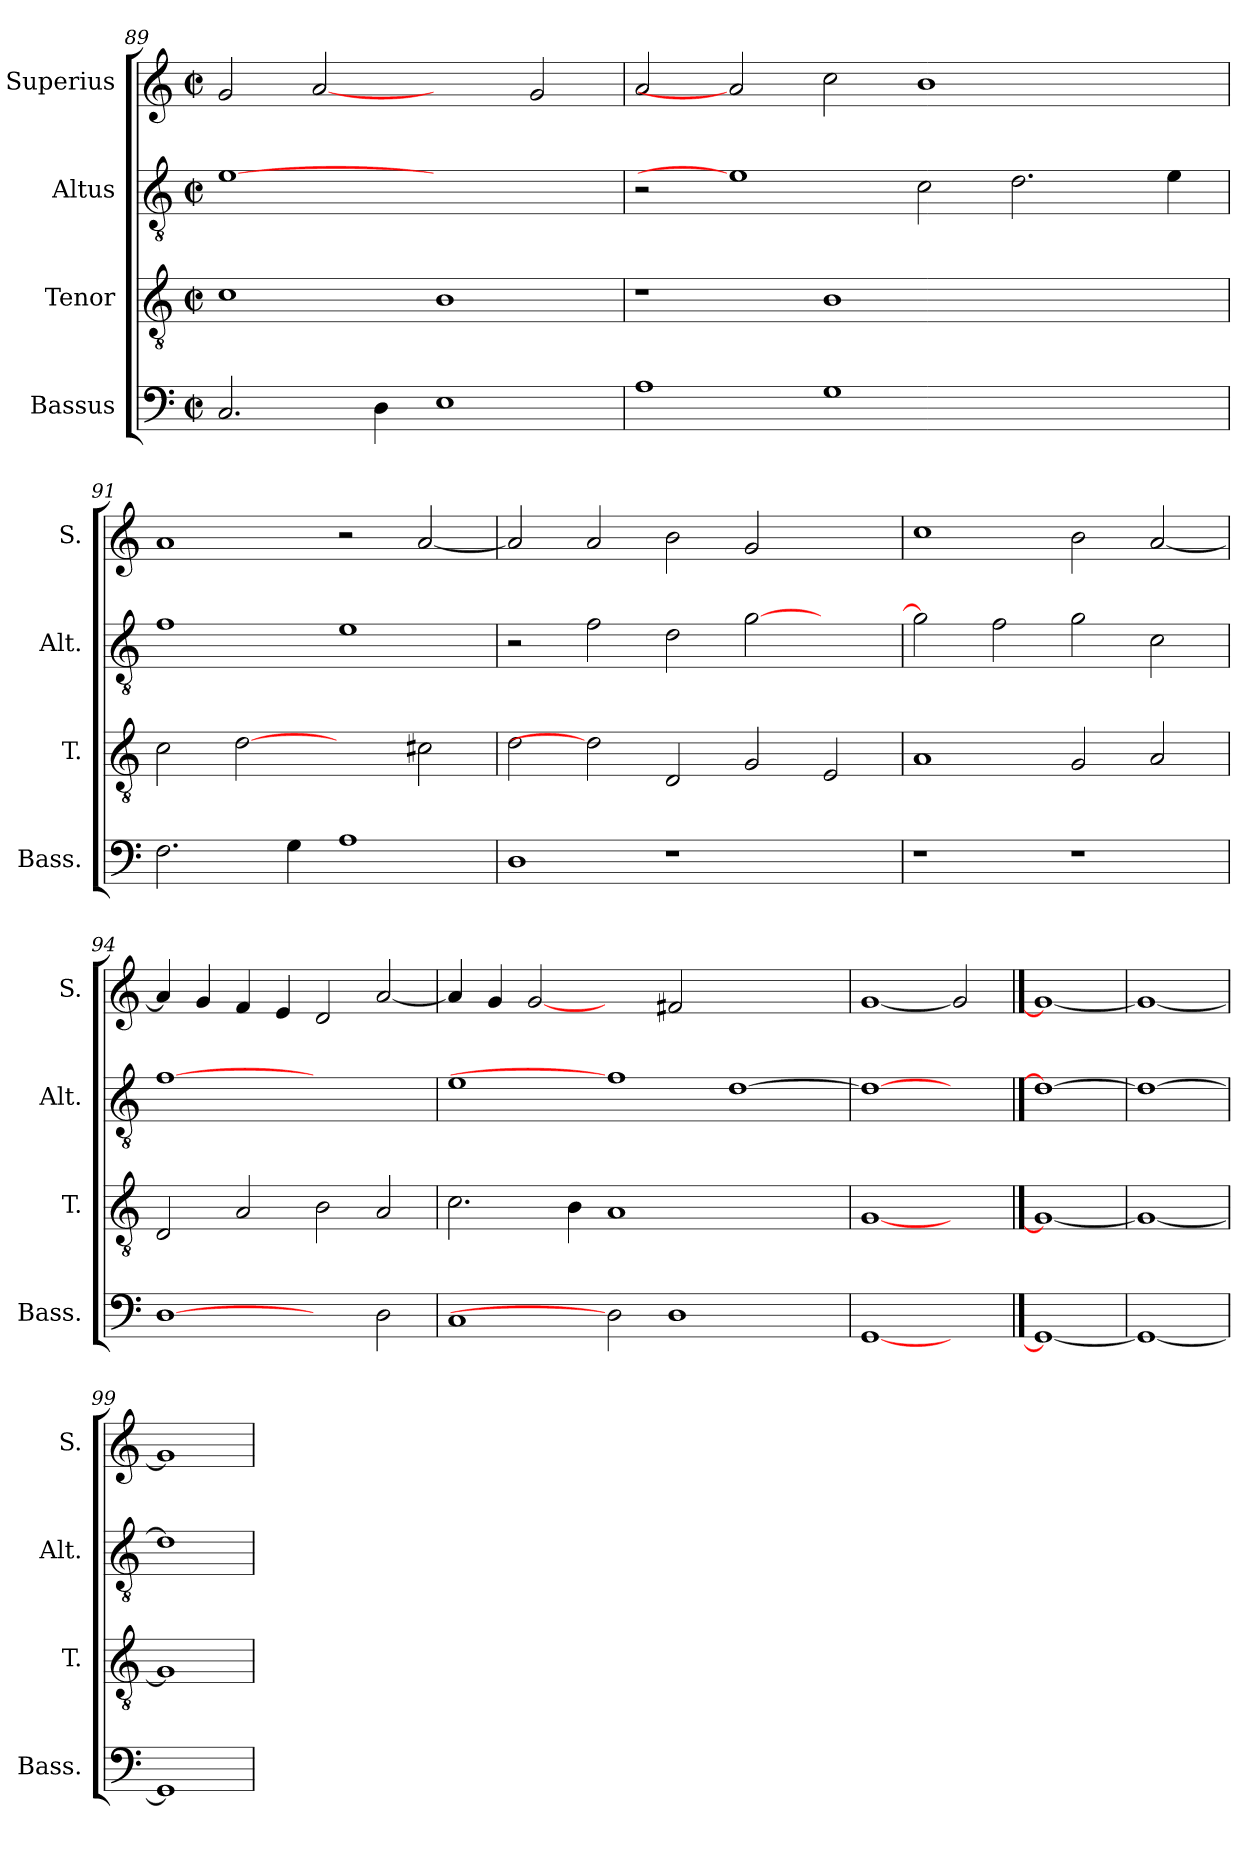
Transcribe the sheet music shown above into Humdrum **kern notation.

**kern	**kern	**kern	**kern
*part4	*part3	*part2	*part1
*staff4	*staff3	*staff2	*staff1
*I"Bassus	*I"Tenor	*I"Altus	*I"Superius
*I'Bass.	*I'T.	*I'Alt.	*I'S.
*clefF4	*clefGv2	*clefGv2	*clefG2
*	*ITrd7c12	*ITrd7c12	*
*k[]	*k[]	*k[]	*k[]
*C:	*C:	*C:	*C:
*M2/2	*M2/2	*M2/2	*M2/2
*met(c|)	*met(c|)	*met(c|)	*met(c|)
=89	=89	=89	=89
2.Ci/	1Ci	[1Ei	2gi/
.	.	.	[2ai
4Di\	.	.	.
1Ei	1BBi	1ryy	2ryy
.	.	.	2gi/
=90	=90	=90	=90
1Ai	1r	2r	2ai/
.	.	1Ei]	2ai]
1Gi	1BBi	.	2cci\
.	.	2Ci\	1bi
1ryy	1ryy	2.Di\	.
.	.	.	2ryy
.	.	4Ei\	.
=91	=91	=91	=91
2.Fi\	2Ci\	1Fi	1ai
.	[2Di	.	.
4Gi\	.	.	.
1Ai	2ryy	1Ei	2r
.	2C#Xi\	.	[<2ai/
!!LO:LB:g=z
=92	=92	=92	=92
1Di	2Di\	2r	2ai/]
.	2Di]	2Fi\	2ai/
1r	2DDi/	2Di\	2bi\
.	2GGi/	[>2Gi\	2gi/
2ryy	2EEi/	2ryy	2ryy
=93	=93	=93	=93
1r	1AAi	2Gi\]	1cci
.	.	2Fi\	.
1r	2GGi/	2Gi\	2bi\
.	2AAi/	2Ci\	[<2ai/
=94	=94	=94	=94
[1Di	2DDi/	[1Fi	4ai/]
.	.	.	4gi/
.	2AAi/	.	4fi/
.	.	.	4ei/
2ryy	2BBi\	1ryy	2di/
2Di\	2AAi/	.	[<2ai/
=95	=95	=95	=95
1Ci	2.Ci\	1Ei	4ai/]
.	.	.	4gi/
.	.	.	[2gi
.	4BBi\	.	.
2Di]	1AAi	1Fi]	2ryy
1Di	.	.	2f#Xi/
.	1ryy	[>1Di	1ryy
2ryy	.	.	.
=96	=96	=96	=96
[1GGi	[1GGi	1Di_>	[1gi
2ryy	2ryy	2ryy	2gi]
==97	==97	==97	==97
1GGi_	1GGi_	1Di_	1gi_
=98	=98	=98	=98
1GGi_	1GGi_	1Di_	1gi_
=99	=99	=99	=99
1GGi]	1GGi]	1Di]	1gi]
=	=	=	=
*-	*-	*-	*-
